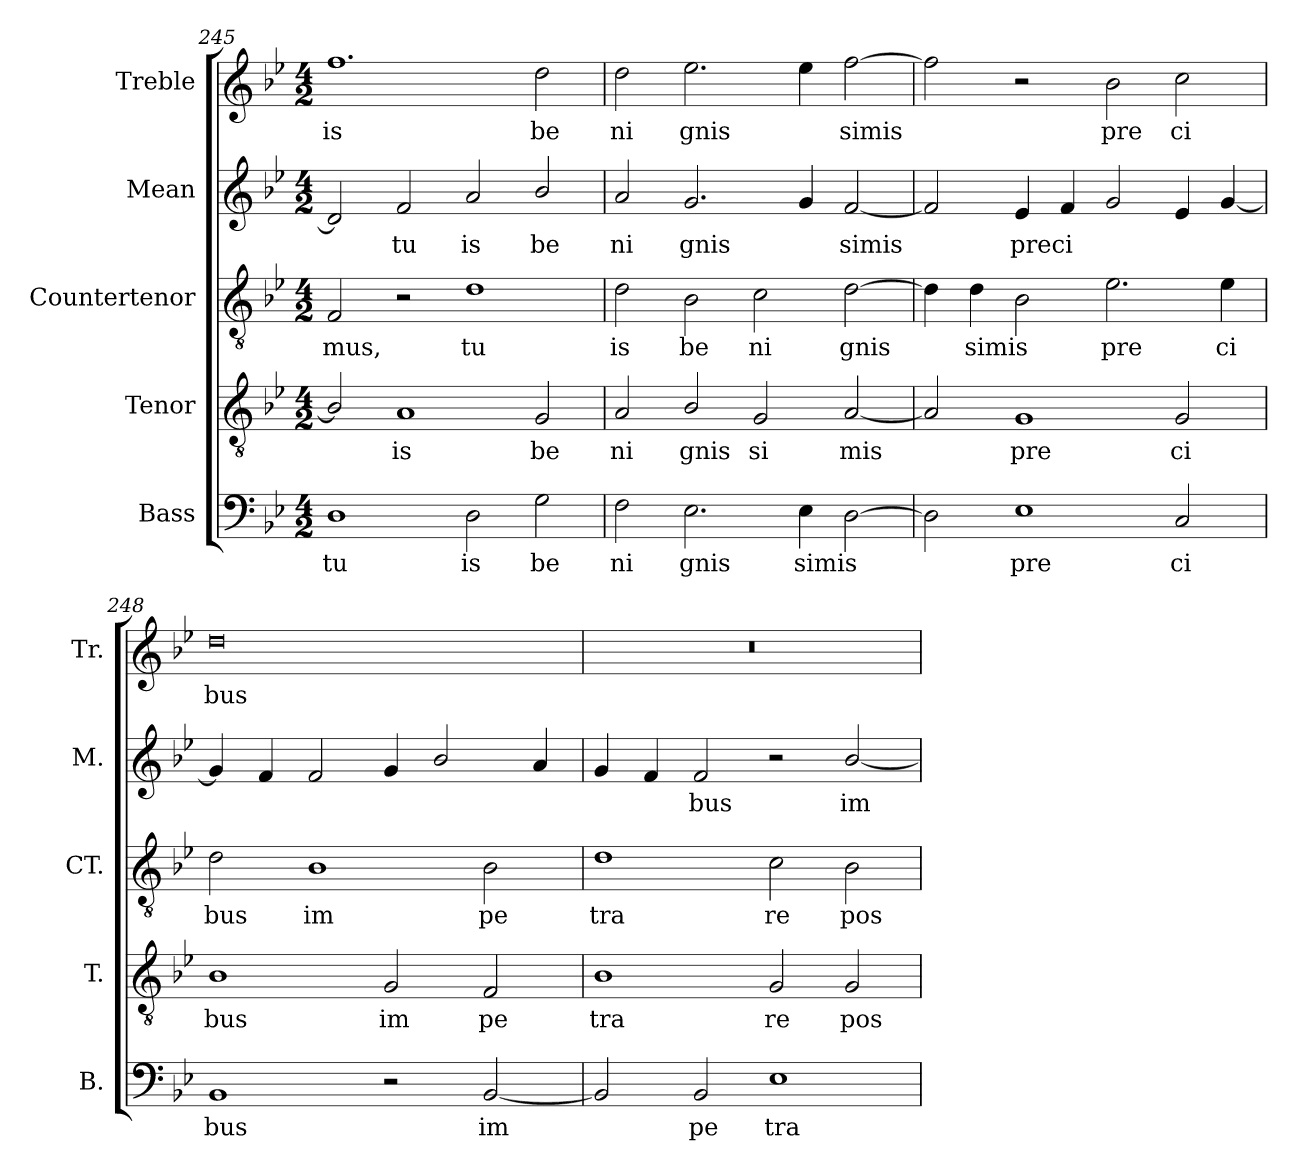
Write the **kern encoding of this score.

**kern	**text	**kern	**text	**kern	**text	**kern	**text	**kern	**text
*part5	*part5	*part4	*part4	*part3	*part3	*part2	*part2	*part1	*part1
*staff5	*staff5	*staff4	*staff4	*staff3	*staff3	*staff2	*staff2	*staff1	*staff1
*I"Bass	*	*I"Tenor	*	*I"Countertenor	*	*I"Mean	*	*I"Treble	*
*I'B.	*	*I'T.	*	*I'CT.	*	*I'M.	*	*I'Tr.	*
*clefF4	*	*clefGv2	*	*clefGv2	*	*clefG2	*	*clefG2	*
*	*	*ITrd7c12	*	*ITrd7c12	*	*	*	*	*
*k[b-e-]	*	*k[b-e-]	*	*k[b-e-]	*	*k[b-e-]	*	*k[b-e-]	*
*g:	*	*g:	*	*g:	*	*g:	*	*g:	*
*M4/2	*	*M4/2	*	*M4/2	*	*M4/2	*	*M4/2	*
=245	=245	=245	=245	=245	=245	=245	=245	=245	=245
!	!LO:LY:b:color=#000000	!	!	!	!	!	!	!	!
!	!	!	!	!	!LO:LY:b:color=#000000	!	!	!	!
!	!	!	!	!	!	!	!	!	!LO:LY:b:color=#000000
1Di	tu	2BB-i/]	.	2FFi/	mus,	2di/]	.	1.ffi	is
!	!	!	!LO:LY:b:color=#000000	!	!	!	!	!	!
!	!	!	!	!	!	!	!LO:LY:b:color=#000000	!	!
.	.	1AAi	is	2r	.	2fi/	tu	.	.
!	!LO:LY:b:color=#000000	!	!	!	!	!	!	!	!
!	!	!	!	!	!LO:LY:b:color=#000000	!	!	!	!
!	!	!	!	!	!	!	!LO:LY:b:color=#000000	!	!
2Di\	is	.	.	1Di	tu	2ai/	is	.	.
!	!LO:LY:b:color=#000000	!	!	!	!	!	!	!	!
!	!	!	!LO:LY:b:color=#000000	!	!	!	!	!	!
!	!	!	!	!	!	!	!LO:LY:b:color=#000000	!	!
!	!	!	!	!	!	!	!	!	!LO:LY:b:color=#000000
2Gi\	be	2GGi/	be	.	.	2b-i/	be	2ddi\	be
=246	=246	=246	=246	=246	=246	=246	=246	=246	=246
!	!LO:LY:b:color=#000000	!	!	!	!	!	!	!	!
!	!	!	!LO:LY:b:color=#000000	!	!	!	!	!	!
!	!	!	!	!	!LO:LY:b:color=#000000	!	!	!	!
!	!	!	!	!	!	!	!LO:LY:b:color=#000000	!	!
!	!	!	!	!	!	!	!	!	!LO:LY:b:color=#000000
2Fi\	ni	2AAi/	ni	2Di\	is	2ai/	ni	2ddi\	ni
!	!LO:LY:b:color=#000000	!	!	!	!	!	!	!	!
!	!	!	!LO:LY:b:color=#000000	!	!	!	!	!	!
!	!	!	!	!	!LO:LY:b:color=#000000	!	!	!	!
!	!	!	!	!	!	!	!LO:LY:b:color=#000000	!	!
!	!	!	!	!	!	!	!	!	!LO:LY:b:color=#000000
2.E-i\	gnis	2BB-i/	gnis	2BB-i\	be	2.gi/	gnis	2.ee-i\	gnis
!	!	!	!LO:LY:b:color=#000000	!	!	!	!	!	!
!	!	!	!	!	!LO:LY:b:color=#000000	!	!	!	!
.	.	2GGi/	si	2Ci\	ni	.	.	.	.
!	!LO:LY:b:color=#000000	!	!	!	!	!	!	!	!
4E-i\	simis	.	.	.	.	4gi/	.	4ee-i\	.
!	!	!	!LO:LY:b:color=#000000	!	!	!	!	!	!
!	!	!	!	!	!LO:LY:b:color=#000000	!	!	!	!
!	!	!	!	!	!	!	!LO:LY:b:color=#000000	!	!
!	!	!	!	!	!	!	!	!	!LO:LY:b:color=#000000
[>2Di\	.	[<2AAi/	mis	[>2Di\	gnis	[<2fi/	simis	[>2ffi\	simis
=247	=247	=247	=247	=247	=247	=247	=247	=247	=247
2Di\]	.	2AAi/]	.	4Di\]	.	2fi/]	.	2ffi\]	.
!	!	!	!	!	!LO:LY:b:color=#000000	!	!	!	!
.	.	.	.	4Di\	simis	.	.	.	.
!	!LO:LY:b:color=#000000	!	!	!	!	!	!	!	!
!	!	!	!LO:LY:b:color=#000000	!	!	!	!	!	!
!	!	!	!	!	!	!	!LO:LY:b:color=#000000	!	!
1E-i	pre	1GGi	pre	2BB-i\	.	4e-i/	preci	2r	.
.	.	.	.	.	.	4fi/	.	.	.
!	!	!	!	!	!LO:LY:b:color=#000000	!	!	!	!
!	!	!	!	!	!	!	!	!	!LO:LY:b:color=#000000
.	.	.	.	2.E-i\	pre	2gi/	.	2b-i\	pre
!	!LO:LY:b:color=#000000	!	!	!	!	!	!	!	!
!	!	!	!LO:LY:b:color=#000000	!	!	!	!	!	!
!	!	!	!	!	!	!	!	!	!LO:LY:b:color=#000000
2Ci/	ci	2GGi/	ci	.	.	4e-i/	.	2cci\	ci
!	!	!	!	!	!LO:LY:b:color=#000000	!	!	!	!
.	.	.	.	4E-i\	ci	[<4gi/	.	.	.
=248	=248	=248	=248	=248	=248	=248	=248	=248	=248
!	!LO:LY:b:color=#000000	!	!	!	!	!	!	!	!
!	!	!	!LO:LY:b:color=#000000	!	!	!	!	!	!
!	!	!	!	!	!LO:LY:b:color=#000000	!	!	!	!
!	!	!	!	!	!	!	!	!	!LO:LY:b:color=#000000
1BB-i	bus	1BB-i	bus	2Di\	bus	4gi/]	.	0ddi	bus
.	.	.	.	.	.	4fi/	.	.	.
!	!	!	!	!	!LO:LY:b:color=#000000	!	!	!	!
.	.	.	.	1BB-i	im	2fi/	.	.	.
!	!	!	!LO:LY:b:color=#000000	!	!	!	!	!	!
2r	.	2GGi/	im	.	.	4gi/	.	.	.
.	.	.	.	.	.	2b-i/	.	.	.
!	!LO:LY:b:color=#000000	!	!	!	!	!	!	!	!
!	!	!	!LO:LY:b:color=#000000	!	!	!	!	!	!
!	!	!	!	!	!LO:LY:b:color=#000000	!	!	!	!
[<2BB-i/	im	2FFi/	pe	2BB-i\	pe	.	.	.	.
.	.	.	.	.	.	4ai/	.	.	.
=249	=249	=249	=249	=249	=249	=249	=249	=249	=249
!	!	!	!LO:LY:b:color=#000000	!	!	!	!	!	!
!	!	!	!	!	!LO:LY:b:color=#000000	!	!	!LO:N:vis=1	!
2BB-i/]	.	1BB-i	tra	1Di	tra	4gi/	.	0r	.
.	.	.	.	.	.	4fi/	.	.	.
!	!LO:LY:b:color=#000000	!	!	!	!	!	!	!	!
!	!	!	!	!	!	!	!LO:LY:b:color=#000000	!	!
2BB-i/	pe	.	.	.	.	2fi/	bus	.	.
!	!LO:LY:b:color=#000000	!	!	!	!	!	!	!	!
!	!	!	!LO:LY:b:color=#000000	!	!	!	!	!	!
!	!	!	!	!	!LO:LY:b:color=#000000	!	!	!	!
1E-i	tra	2GGi/	re	2Ci\	re	2r	.	.	.
!	!	!	!LO:LY:b:color=#000000	!	!	!	!	!	!
!	!	!	!	!	!LO:LY:b:color=#000000	!	!	!	!
!	!	!	!	!	!	!	!LO:LY:b:color=#000000	!	!
.	.	2GGi/	pos	2BB-i\	pos	[<2b-i/	im	.	.
=	=	=	=	=	=	=	=	=	=
*-	*-	*-	*-	*-	*-	*-	*-	*-	*-
